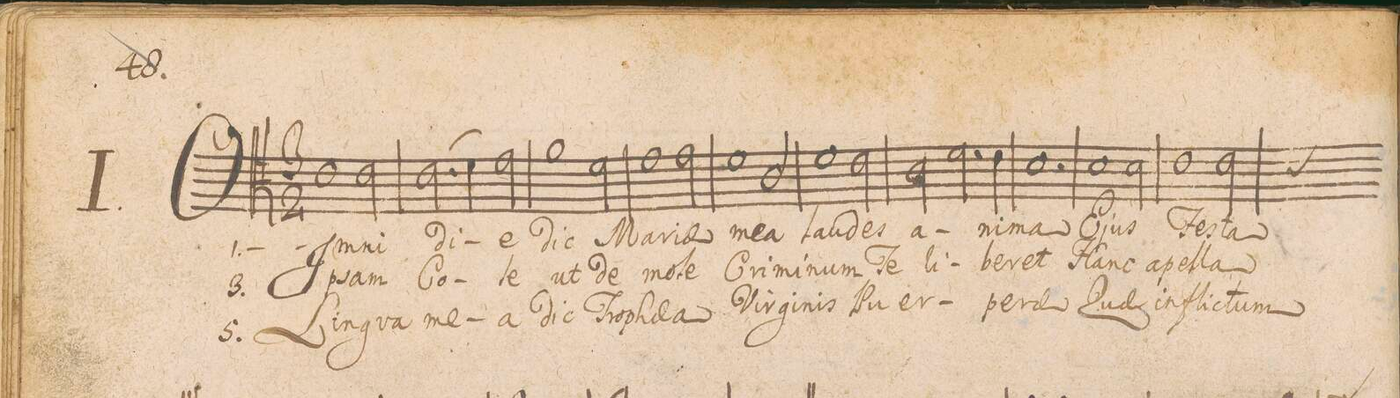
**kern	**text	**text	**text
*I"TENOR.	*	*	*
*clefC4	*	*	*
*k[]	*	*	*
*M3/2	*	*	*
1c	1. O-	3. Ip-	5. Lin-
*2\right	*	*	*
2c\	-mni	-sam	-gua
=2	=2	=2	=2
(2.c\	di-	Co-	me-
4d\)	.	.	.
2e\	-e	-le	-a
=3	=3	=3	=3
1f	dic	ut	dic
2d\	Ma-	de	Tro-
=4	=4	=4	=4
1e	-ri-	mo-	-phae-
2e\	-ae	-le	-a
=5	=5	=5	=5
1d	me-	Cri-	Vir-
2A/	-a	-mi-	-gi-
=6	=6	=6	=6
1d	lau-	-num	-nis
2c\	-des	Te	Pu-
=7	=7	=7	=7
2A\	a-	li-	-er-
2.d\	.	.	.
4c\	-ni-	-be	-pe-
=8	=8	=8	=8
1.B	-ma	ret	-ra
=9	=9	=9	=9
1B	E-	Hanc	Quae
2B\	-jus	a-	in-
=10	=10	=10	=10
1c	fe-	-pel-	-flic-
*custos:a	*	*	*
2c\	-sta	-la	-tum
*-	*-	*-	*-
